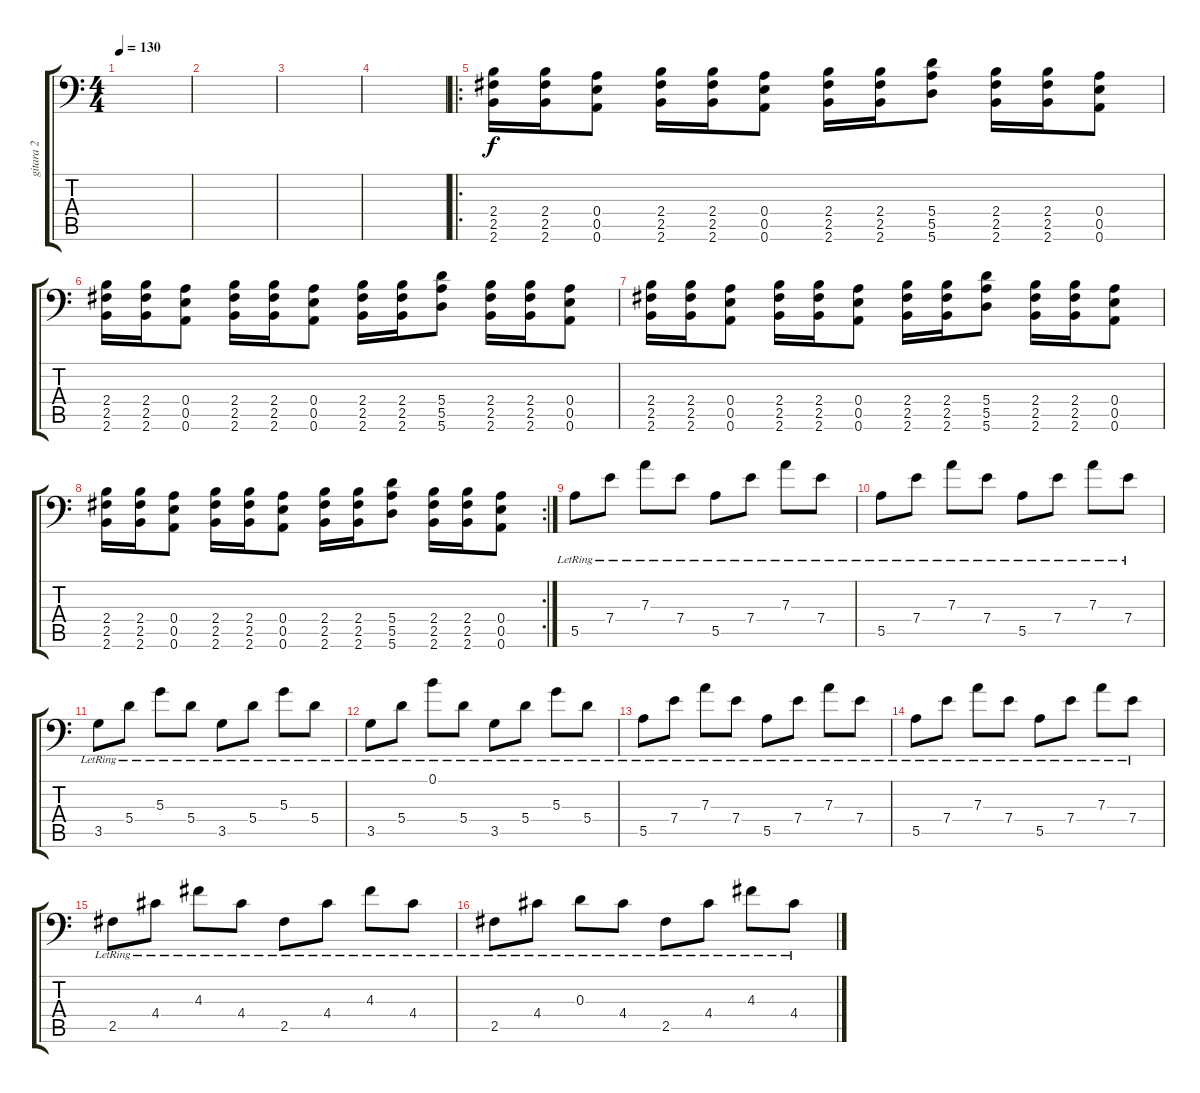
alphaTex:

\track ("gitara 2" "gitara 2") {instrument distortionguitar}
\staff {score tabs}
\tuning (B3 Gb3 D3 A2 E2 A1) {hide}
\ts (4 4)
\tempo 130
\clef f4
\ks c
|
|
|
|
\ro
(2.4 2.5 2.6).16 (2.4 2.5 2.6).16 (0.4 0.5 0.6).8 (2.4 2.5 2.6).16 (2.4 2.5 2.6).16 (0.4 0.5 0.6).8 (2.4 2.5 2.6).16 (2.4 2.5 2.6).16 (5.4 5.5 5.6).8 (2.4 2.5 2.6).16 (2.4 2.5 2.6).16 (0.4 0.5 0.6).8 |
(2.4 2.5 2.6).16 (2.4 2.5 2.6).16 (0.4 0.5 0.6).8 (2.4 2.5 2.6).16 (2.4 2.5 2.6).16 (0.4 0.5 0.6).8 (2.4 2.5 2.6).16 (2.4 2.5 2.6).16 (5.4 5.5 5.6).8 (2.4 2.5 2.6).16 (2.4 2.5 2.6).16 (0.4 0.5 0.6).8 |
(2.4 2.5 2.6).16 (2.4 2.5 2.6).16 (0.4 0.5 0.6).8 (2.4 2.5 2.6).16 (2.4 2.5 2.6).16 (0.4 0.5 0.6).8 (2.4 2.5 2.6).16 (2.4 2.5 2.6).16 (5.4 5.5 5.6).8 (2.4 2.5 2.6).16 (2.4 2.5 2.6).16 (0.4 0.5 0.6).8 |
\rc 2
(2.4 2.5 2.6).16 (2.4 2.5 2.6).16 (0.4 0.5 0.6).8 (2.4 2.5 2.6).16 (2.4 2.5 2.6).16 (0.4 0.5 0.6).8 (2.4 2.5 2.6).16 (2.4 2.5 2.6).16 (5.4 5.5 5.6).8 (2.4 2.5 2.6).16 (2.4 2.5 2.6).16 (0.4 0.5 0.6).8 |
5.5{lr}.8{instrument electricguitarclean} 7.4{lr}.8 7.3{lr}.8 7.4{lr}.8 5.5{lr}.8 7.4{lr}.8 7.3{lr}.8 7.4{lr}.8 |
5.5{lr}.8 7.4{lr}.8 7.3{lr}.8 7.4{lr}.8 5.5{lr}.8 7.4{lr}.8 7.3{lr}.8 7.4{lr}.8 |
3.5{lr}.8 5.4{lr}.8 5.3{lr}.8 5.4{lr}.8 3.5{lr}.8 5.4{lr}.8 5.3{lr}.8 5.4{lr}.8 |
3.5{lr}.8 5.4{lr}.8 0.1{lr}.8 5.4{lr}.8 3.5{lr}.8 5.4{lr}.8 5.3{lr}.8 5.4{lr}.8 |
5.5{lr}.8 7.4{lr}.8 7.3{lr}.8 7.4{lr}.8 5.5{lr}.8 7.4{lr}.8 7.3{lr}.8 7.4{lr}.8 |
5.5{lr}.8 7.4{lr}.8 7.3{lr}.8 7.4{lr}.8 5.5{lr}.8 7.4{lr}.8 7.3{lr}.8 7.4{lr}.8 |
2.5{lr}.8 4.4{lr}.8 4.3{lr}.8 4.4{lr}.8 2.5{lr}.8 4.4{lr}.8 4.3{lr}.8 4.4{lr}.8 |
2.5{lr}.8 4.4{lr}.8 0.3{lr}.8 4.4{lr}.8 2.5{lr}.8 4.4{lr}.8 4.3{lr}.8 4.4{lr}.8
